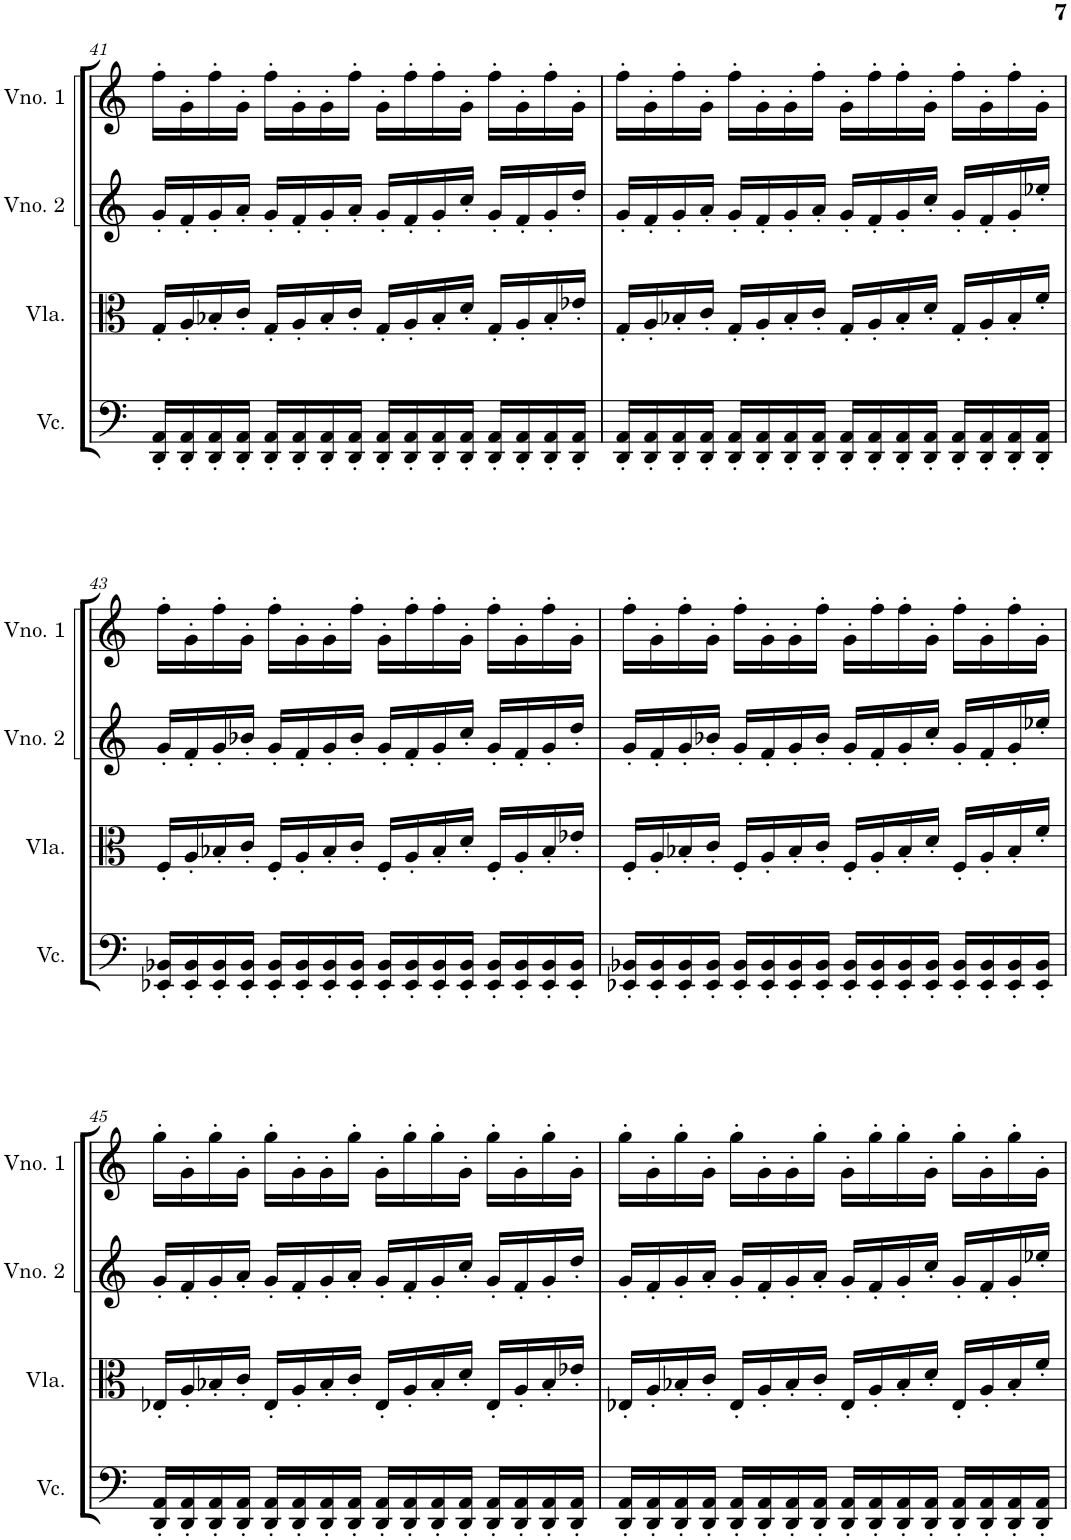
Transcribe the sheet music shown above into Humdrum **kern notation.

**kern	**kern	**kern	**kern
*part4	*part3	*part2	*part1
*staff4	*staff3	*staff2	*staff1
*I"Violoncelo	*I"Viola	*I"Violino 2	*I"Violino 1
*I'Vc.	*I'Vla.	*I'Vno. 2	*I'Vno. 1
!!LO:PB:g=z
*clefF4	*clefC3	*clefG2	*clefG2
*k[]	*k[]	*k[]	*k[]
*M4/4	*M4/4	*M4/4	*M4/4
=41	=41	=41	=41
16DD/' 16AA/'LL	16G'/LL	16g'/LL	16ff'\LL
16DD/' 16AA/'	16A'/	16f'/	16g'\
16DD/' 16AA/'	16B-X'/	16g'/	16ff'\
16DD/' 16AA/'JJ	16c'/JJ	16a'/JJ	16g'\JJ
16DD/' 16AA/'LL	16G'/LL	16g'/LL	16ff'\LL
16DD/' 16AA/'	16A'/	16f'/	16g'\
16DD/' 16AA/'	16B-'/	16g'/	16g'\
16DD/' 16AA/'JJ	16c'/JJ	16a'/JJ	16ff'\JJ
16DD/' 16AA/'LL	16G'/LL	16g'/LL	16g'\LL
16DD/' 16AA/'	16A'/	16f'/	16ff'\
16DD/' 16AA/'	16B-'/	16g'/	16ff'\
16DD/' 16AA/'JJ	16d'/JJ	16cc'/JJ	16g'\JJ
16DD/' 16AA/'LL	16G'/LL	16g'/LL	16ff'\LL
16DD/' 16AA/'	16A'/	16f'/	16g'\
16DD/' 16AA/'	16B-'/	16g'/	16ff'\
16DD/' 16AA/'JJ	16e-X'/JJ	16dd'/JJ	16g'\JJ
=42	=42	=42	=42
16DD/' 16AA/'LL	16G'/LL	16g'/LL	16ff'\LL
16DD/' 16AA/'	16A'/	16f'/	16g'\
16DD/' 16AA/'	16B-X'/	16g'/	16ff'\
16DD/' 16AA/'JJ	16c'/JJ	16a'/JJ	16g'\JJ
16DD/' 16AA/'LL	16G'/LL	16g'/LL	16ff'\LL
16DD/' 16AA/'	16A'/	16f'/	16g'\
16DD/' 16AA/'	16B-'/	16g'/	16g'\
16DD/' 16AA/'JJ	16c'/JJ	16a'/JJ	16ff'\JJ
16DD/' 16AA/'LL	16G'/LL	16g'/LL	16g'\LL
16DD/' 16AA/'	16A'/	16f'/	16ff'\
16DD/' 16AA/'	16B-'/	16g'/	16ff'\
16DD/' 16AA/'JJ	16d'/JJ	16cc'/JJ	16g'\JJ
16DD/' 16AA/'LL	16G'/LL	16g'/LL	16ff'\LL
16DD/' 16AA/'	16A'/	16f'/	16g'\
16DD/' 16AA/'	16B-'/	16g'/	16ff'\
16DD/' 16AA/'JJ	16f'/JJ	16ee-X'/JJ	16g'\JJ
!!LO:LB:g=z
=43	=43	=43	=43
16EE-X/' 16BB-X/'LL	16F'/LL	16g'/LL	16ff'\LL
16EE-/' 16BB-/'	16A'/	16f'/	16g'\
16EE-/' 16BB-/'	16B-X'/	16g'/	16ff'\
16EE-/' 16BB-/'JJ	16c'/JJ	16b-X'/JJ	16g'\JJ
16EE-/' 16BB-/'LL	16F'/LL	16g'/LL	16ff'\LL
16EE-/' 16BB-/'	16A'/	16f'/	16g'\
16EE-/' 16BB-/'	16B-'/	16g'/	16g'\
16EE-/' 16BB-/'JJ	16c'/JJ	16b-'/JJ	16ff'\JJ
16EE-/' 16BB-/'LL	16F'/LL	16g'/LL	16g'\LL
16EE-/' 16BB-/'	16A'/	16f'/	16ff'\
16EE-/' 16BB-/'	16B-'/	16g'/	16ff'\
16EE-/' 16BB-/'JJ	16d'/JJ	16cc'/JJ	16g'\JJ
16EE-/' 16BB-/'LL	16F'/LL	16g'/LL	16ff'\LL
16EE-/' 16BB-/'	16A'/	16f'/	16g'\
16EE-/' 16BB-/'	16B-'/	16g'/	16ff'\
16EE-/' 16BB-/'JJ	16e-X'/JJ	16dd'/JJ	16g'\JJ
=44	=44	=44	=44
16EE-X/' 16BB-X/'LL	16F'/LL	16g'/LL	16ff'\LL
16EE-/' 16BB-/'	16A'/	16f'/	16g'\
16EE-/' 16BB-/'	16B-X'/	16g'/	16ff'\
16EE-/' 16BB-/'JJ	16c'/JJ	16b-X'/JJ	16g'\JJ
16EE-/' 16BB-/'LL	16F'/LL	16g'/LL	16ff'\LL
16EE-/' 16BB-/'	16A'/	16f'/	16g'\
16EE-/' 16BB-/'	16B-'/	16g'/	16g'\
16EE-/' 16BB-/'JJ	16c'/JJ	16b-'/JJ	16ff'\JJ
16EE-/' 16BB-/'LL	16F'/LL	16g'/LL	16g'\LL
16EE-/' 16BB-/'	16A'/	16f'/	16ff'\
16EE-/' 16BB-/'	16B-'/	16g'/	16ff'\
16EE-/' 16BB-/'JJ	16d'/JJ	16cc'/JJ	16g'\JJ
16EE-/' 16BB-/'LL	16F'/LL	16g'/LL	16ff'\LL
16EE-/' 16BB-/'	16A'/	16f'/	16g'\
16EE-/' 16BB-/'	16B-'/	16g'/	16ff'\
16EE-/' 16BB-/'JJ	16f'/JJ	16ee-X'/JJ	16g'\JJ
!!LO:LB:g=z
=45	=45	=45	=45
16DD/' 16AA/'LL	16E-X'/LL	16g'/LL	16gg'\LL
16DD/' 16AA/'	16A'/	16f'/	16g'\
16DD/' 16AA/'	16B-X'/	16g'/	16gg'\
16DD/' 16AA/'JJ	16c'/JJ	16a'/JJ	16g'\JJ
16DD/' 16AA/'LL	16E-'/LL	16g'/LL	16gg'\LL
16DD/' 16AA/'	16A'/	16f'/	16g'\
16DD/' 16AA/'	16B-'/	16g'/	16g'\
16DD/' 16AA/'JJ	16c'/JJ	16a'/JJ	16gg'\JJ
16DD/' 16AA/'LL	16E-'/LL	16g'/LL	16g'\LL
16DD/' 16AA/'	16A'/	16f'/	16gg'\
16DD/' 16AA/'	16B-'/	16g'/	16gg'\
16DD/' 16AA/'JJ	16d'/JJ	16cc'/JJ	16g'\JJ
16DD/' 16AA/'LL	16E-'/LL	16g'/LL	16gg'\LL
16DD/' 16AA/'	16A'/	16f'/	16g'\
16DD/' 16AA/'	16B-'/	16g'/	16gg'\
16DD/' 16AA/'JJ	16e-X'/JJ	16dd'/JJ	16g'\JJ
=46	=46	=46	=46
16DD/' 16AA/'LL	16E-X'/LL	16g'/LL	16gg'\LL
16DD/' 16AA/'	16A'/	16f'/	16g'\
16DD/' 16AA/'	16B-X'/	16g'/	16gg'\
16DD/' 16AA/'JJ	16c'/JJ	16a'/JJ	16g'\JJ
16DD/' 16AA/'LL	16E-'/LL	16g'/LL	16gg'\LL
16DD/' 16AA/'	16A'/	16f'/	16g'\
16DD/' 16AA/'	16B-'/	16g'/	16g'\
16DD/' 16AA/'JJ	16c'/JJ	16a'/JJ	16gg'\JJ
16DD/' 16AA/'LL	16E-'/LL	16g'/LL	16g'\LL
16DD/' 16AA/'	16A'/	16f'/	16gg'\
16DD/' 16AA/'	16B-'/	16g'/	16gg'\
16DD/' 16AA/'JJ	16d'/JJ	16cc'/JJ	16g'\JJ
16DD/' 16AA/'LL	16E-'/LL	16g'/LL	16gg'\LL
16DD/' 16AA/'	16A'/	16f'/	16g'\
16DD/' 16AA/'	16B-'/	16g'/	16gg'\
16DD/' 16AA/'JJ	16f'/JJ	16ee-X'/JJ	16g'\JJ
=	=	=	=
*-	*-	*-	*-
